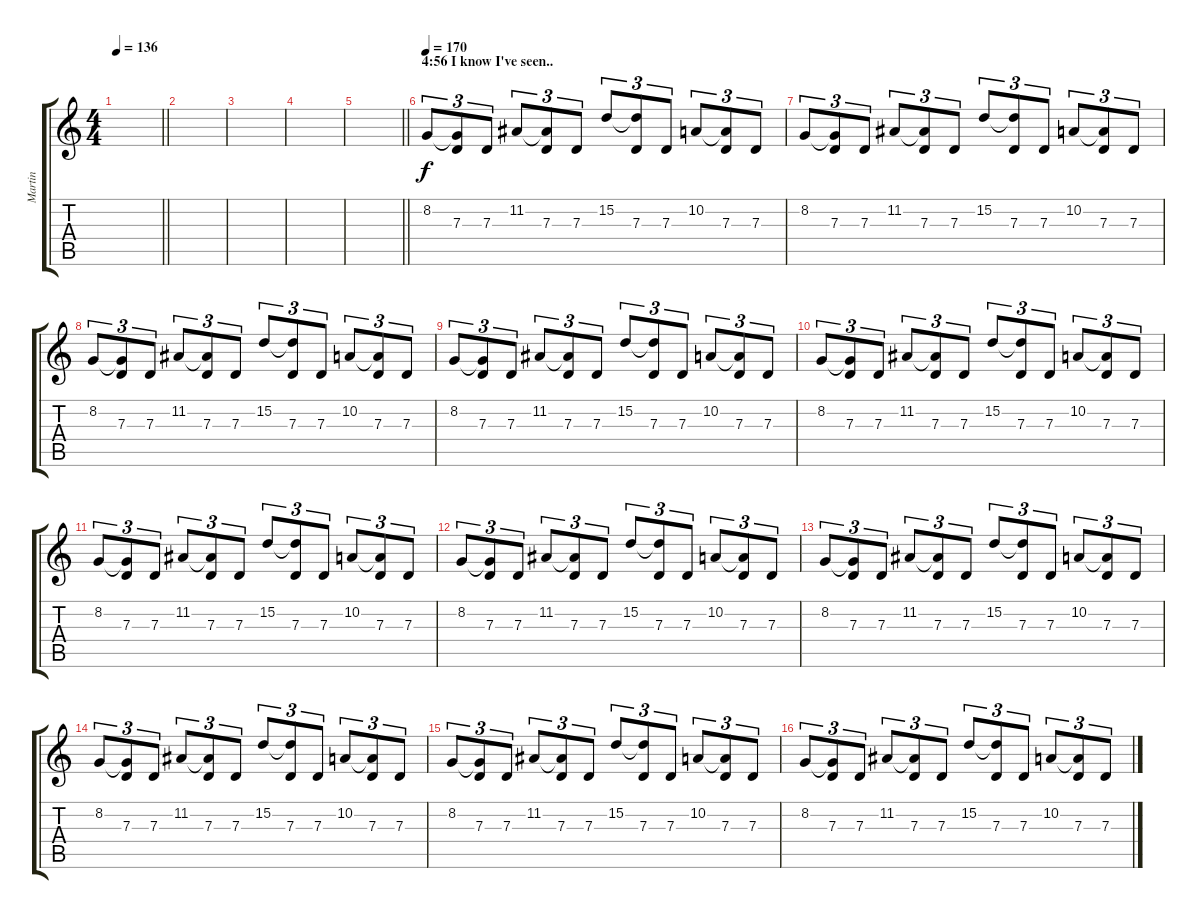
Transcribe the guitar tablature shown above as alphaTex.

\track ("Martin" "Martin") {instrument musicbox}
\staff {score tabs}
\tuning (E4 B3 G3 D3 A2 D2) {hide}
\ts (4 4)
\tempo 136
\clef g2
\barLineRight lightlight
\ks c
|
|
|
|
\barLineRight lightlight
|
\section ("" "4:56 I know I've seen..")
\tempo 170
8.2.8{tu (3 2)} (8.2{t} 7.3).8{tu (3 2)} 7.3.8{tu (3 2)} 11.2.8{tu (3 2)} (11.2{t} 7.3).8{tu (3 2)} 7.3.8{tu (3 2)} 15.2.8{tu (3 2)} (15.2{t} 7.3).8{tu (3 2)} 7.3.8{tu (3 2)} 10.2.8{tu (3 2)} (10.2{t} 7.3).8{tu (3 2)} 7.3.8{tu (3 2)} |
8.2.8{tu (3 2)} (8.2{t} 7.3).8{tu (3 2)} 7.3.8{tu (3 2)} 11.2.8{tu (3 2)} (11.2{t} 7.3).8{tu (3 2)} 7.3.8{tu (3 2)} 15.2.8{tu (3 2)} (15.2{t} 7.3).8{tu (3 2)} 7.3.8{tu (3 2)} 10.2.8{tu (3 2)} (10.2{t} 7.3).8{tu (3 2)} 7.3.8{tu (3 2)} |
8.2.8{tu (3 2)} (8.2{t} 7.3).8{tu (3 2)} 7.3.8{tu (3 2)} 11.2.8{tu (3 2)} (11.2{t} 7.3).8{tu (3 2)} 7.3.8{tu (3 2)} 15.2.8{tu (3 2)} (15.2{t} 7.3).8{tu (3 2)} 7.3.8{tu (3 2)} 10.2.8{tu (3 2)} (10.2{t} 7.3).8{tu (3 2)} 7.3.8{tu (3 2)} |
8.2.8{tu (3 2)} (8.2{t} 7.3).8{tu (3 2)} 7.3.8{tu (3 2)} 11.2.8{tu (3 2)} (11.2{t} 7.3).8{tu (3 2)} 7.3.8{tu (3 2)} 15.2.8{tu (3 2)} (15.2{t} 7.3).8{tu (3 2)} 7.3.8{tu (3 2)} 10.2.8{tu (3 2)} (10.2{t} 7.3).8{tu (3 2)} 7.3.8{tu (3 2)} |
8.2.8{tu (3 2)} (8.2{t} 7.3).8{tu (3 2)} 7.3.8{tu (3 2)} 11.2.8{tu (3 2)} (11.2{t} 7.3).8{tu (3 2)} 7.3.8{tu (3 2)} 15.2.8{tu (3 2)} (15.2{t} 7.3).8{tu (3 2)} 7.3.8{tu (3 2)} 10.2.8{tu (3 2)} (10.2{t} 7.3).8{tu (3 2)} 7.3.8{tu (3 2)} |
8.2.8{tu (3 2)} (8.2{t} 7.3).8{tu (3 2)} 7.3.8{tu (3 2)} 11.2.8{tu (3 2)} (11.2{t} 7.3).8{tu (3 2)} 7.3.8{tu (3 2)} 15.2.8{tu (3 2)} (15.2{t} 7.3).8{tu (3 2)} 7.3.8{tu (3 2)} 10.2.8{tu (3 2)} (10.2{t} 7.3).8{tu (3 2)} 7.3.8{tu (3 2)} |
8.2.8{tu (3 2)} (8.2{t} 7.3).8{tu (3 2)} 7.3.8{tu (3 2)} 11.2.8{tu (3 2)} (11.2{t} 7.3).8{tu (3 2)} 7.3.8{tu (3 2)} 15.2.8{tu (3 2)} (15.2{t} 7.3).8{tu (3 2)} 7.3.8{tu (3 2)} 10.2.8{tu (3 2)} (10.2{t} 7.3).8{tu (3 2)} 7.3.8{tu (3 2)} |
8.2.8{tu (3 2)} (8.2{t} 7.3).8{tu (3 2)} 7.3.8{tu (3 2)} 11.2.8{tu (3 2)} (11.2{t} 7.3).8{tu (3 2)} 7.3.8{tu (3 2)} 15.2.8{tu (3 2)} (15.2{t} 7.3).8{tu (3 2)} 7.3.8{tu (3 2)} 10.2.8{tu (3 2)} (10.2{t} 7.3).8{tu (3 2)} 7.3.8{tu (3 2)} |
8.2.8{tu (3 2)} (8.2{t} 7.3).8{tu (3 2)} 7.3.8{tu (3 2)} 11.2.8{tu (3 2)} (11.2{t} 7.3).8{tu (3 2)} 7.3.8{tu (3 2)} 15.2.8{tu (3 2)} (15.2{t} 7.3).8{tu (3 2)} 7.3.8{tu (3 2)} 10.2.8{tu (3 2)} (10.2{t} 7.3).8{tu (3 2)} 7.3.8{tu (3 2)} |
8.2.8{tu (3 2)} (8.2{t} 7.3).8{tu (3 2)} 7.3.8{tu (3 2)} 11.2.8{tu (3 2)} (11.2{t} 7.3).8{tu (3 2)} 7.3.8{tu (3 2)} 15.2.8{tu (3 2)} (15.2{t} 7.3).8{tu (3 2)} 7.3.8{tu (3 2)} 10.2.8{tu (3 2)} (10.2{t} 7.3).8{tu (3 2)} 7.3.8{tu (3 2)} |
8.2.8{tu (3 2)} (8.2{t} 7.3).8{tu (3 2)} 7.3.8{tu (3 2)} 11.2.8{tu (3 2)} (11.2{t} 7.3).8{tu (3 2)} 7.3.8{tu (3 2)} 15.2.8{tu (3 2)} (15.2{t} 7.3).8{tu (3 2)} 7.3.8{tu (3 2)} 10.2.8{tu (3 2)} (10.2{t} 7.3).8{tu (3 2)} 7.3.8{tu (3 2)}
